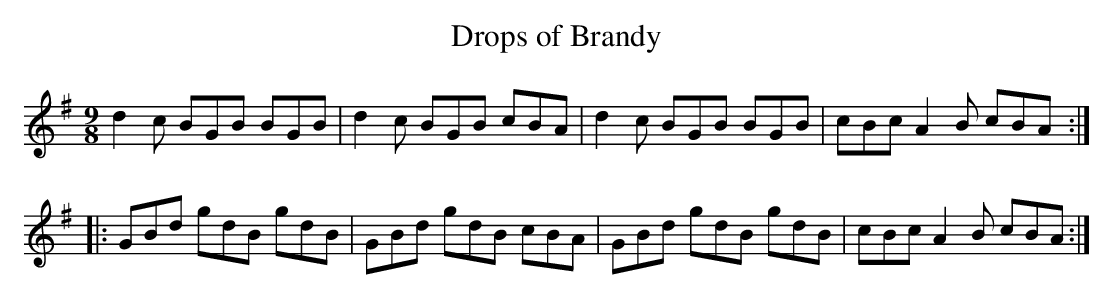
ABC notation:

X:1
T:Drops of Brandy
M:9/8
K:G major
d2c BGB BGB|d2c BGB cBA|d2c BGB BGB|cBc A2B cBA:|
|:GBd gdB gdB|GBd gdB cBA|GBd gdB gdB|cBc A2B cBA:|
